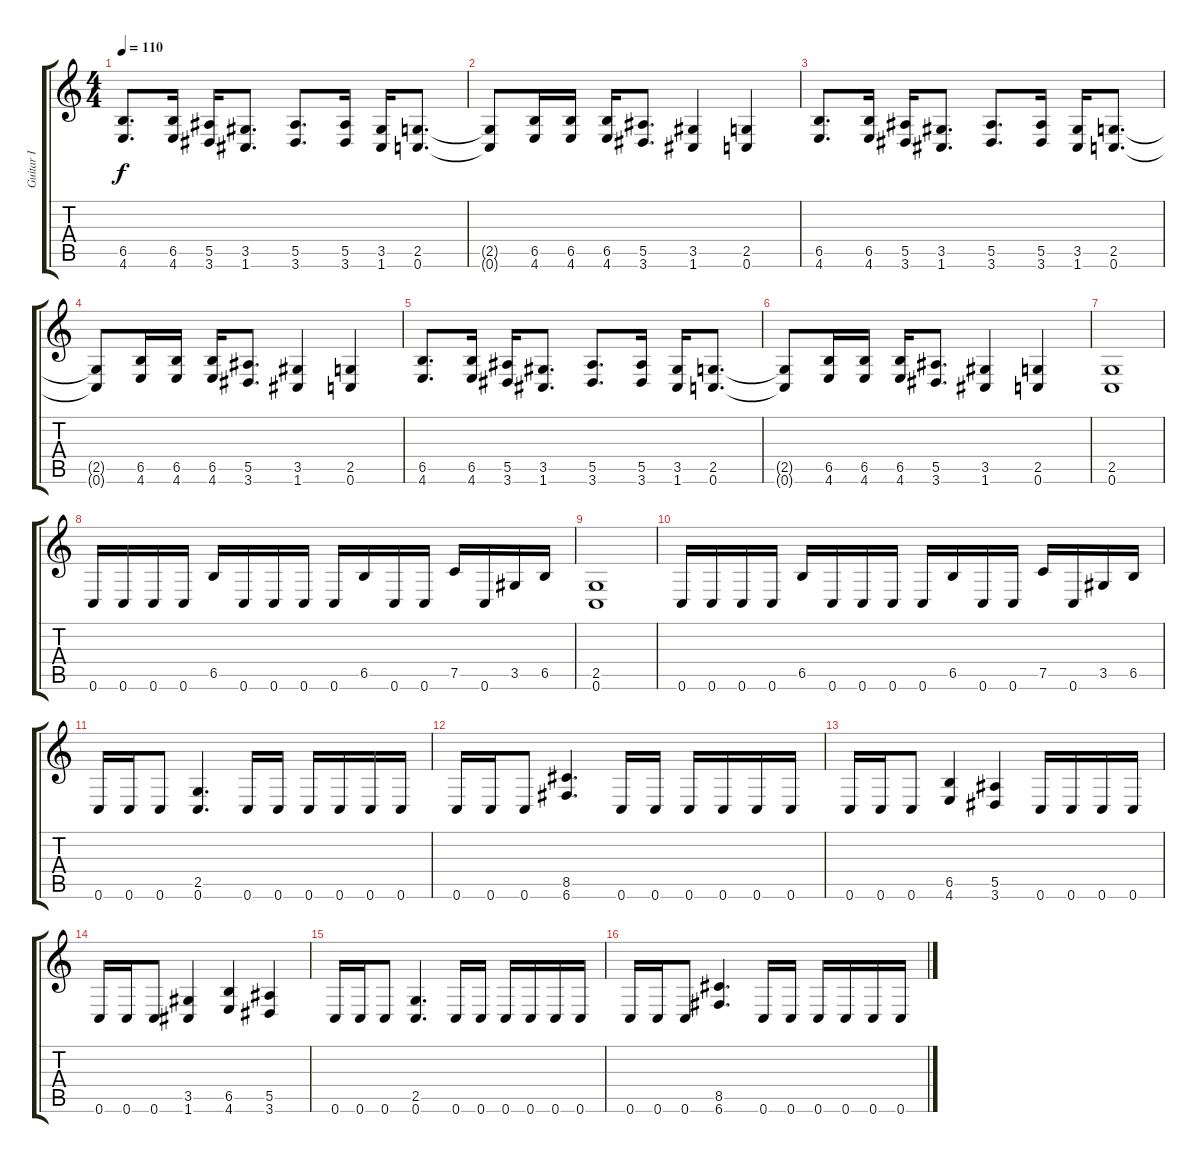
\track ("Guitar I" "Guitar I") {instrument distortionguitar}
\staff {score tabs}
\tuning (C4 G3 Eb3 Bb2 F2 C2) {hide}
\ts (4 4)
\tempo 110
\clef g2
\ks c
(6.5 4.6).8{d dy f} (6.5 4.6).16 (5.5 3.6).16 (3.5 1.6).8{d} (5.5 3.6).8{d} (5.5 3.6).16 (3.5 1.6).16 (2.5 0.6).8{d} |
(2.5{t} 0.6{t}).8 (6.5 4.6).16 (6.5 4.6).16 (6.5 4.6).16 (5.5 3.6).8{d} (3.5 1.6).4 (2.5 0.6).4 |
(6.5 4.6).8{d} (6.5 4.6).16 (5.5 3.6).16 (3.5 1.6).8{d} (5.5 3.6).8{d} (5.5 3.6).16 (3.5 1.6).16 (2.5 0.6).8{d} |
(2.5{t} 0.6{t}).8 (6.5 4.6).16 (6.5 4.6).16 (6.5 4.6).16 (5.5 3.6).8{d} (3.5 1.6).4 (2.5 0.6).4 |
(6.5 4.6).8{d} (6.5 4.6).16 (5.5 3.6).16 (3.5 1.6).8{d} (5.5 3.6).8{d} (5.5 3.6).16 (3.5 1.6).16 (2.5 0.6).8{d} |
(2.5{t} 0.6{t}).8 (6.5 4.6).16 (6.5 4.6).16 (6.5 4.6).16 (5.5 3.6).8{d} (3.5 1.6).4 (2.5 0.6).4 |
(2.5 0.6).1 |
0.6.16 0.6.16 0.6.16 0.6.16 6.5.16 0.6.16 0.6.16 0.6.16 0.6.16 6.5.16 0.6.16 0.6.16 7.5.16 0.6.16 3.5.16 6.5.16 |
(2.5 0.6).1 |
0.6.16 0.6.16 0.6.16 0.6.16 6.5.16 0.6.16 0.6.16 0.6.16 0.6.16 6.5.16 0.6.16 0.6.16 7.5.16 0.6.16 3.5.16 6.5.16 |
0.6.16 0.6.16 0.6.8 (2.5 0.6).4{d} 0.6.16 0.6.16 0.6.16 0.6.16 0.6.16 0.6.16 |
0.6.16 0.6.16 0.6.8 (8.5 6.6).4{d} 0.6.16 0.6.16 0.6.16 0.6.16 0.6.16 0.6.16 |
0.6.16 0.6.16 0.6.8 (6.5 4.6).4 (5.5 3.6).4 0.6.16 0.6.16 0.6.16 0.6.16 |
0.6.16 0.6.16 0.6.8 (3.5 1.6).4 (6.5 4.6).4 (5.5 3.6).4 |
0.6.16 0.6.16 0.6.8 (2.5 0.6).4{d} 0.6.16 0.6.16 0.6.16 0.6.16 0.6.16 0.6.16 |
0.6.16 0.6.16 0.6.8 (8.5 6.6).4{d} 0.6.16 0.6.16 0.6.16 0.6.16 0.6.16 0.6.16
